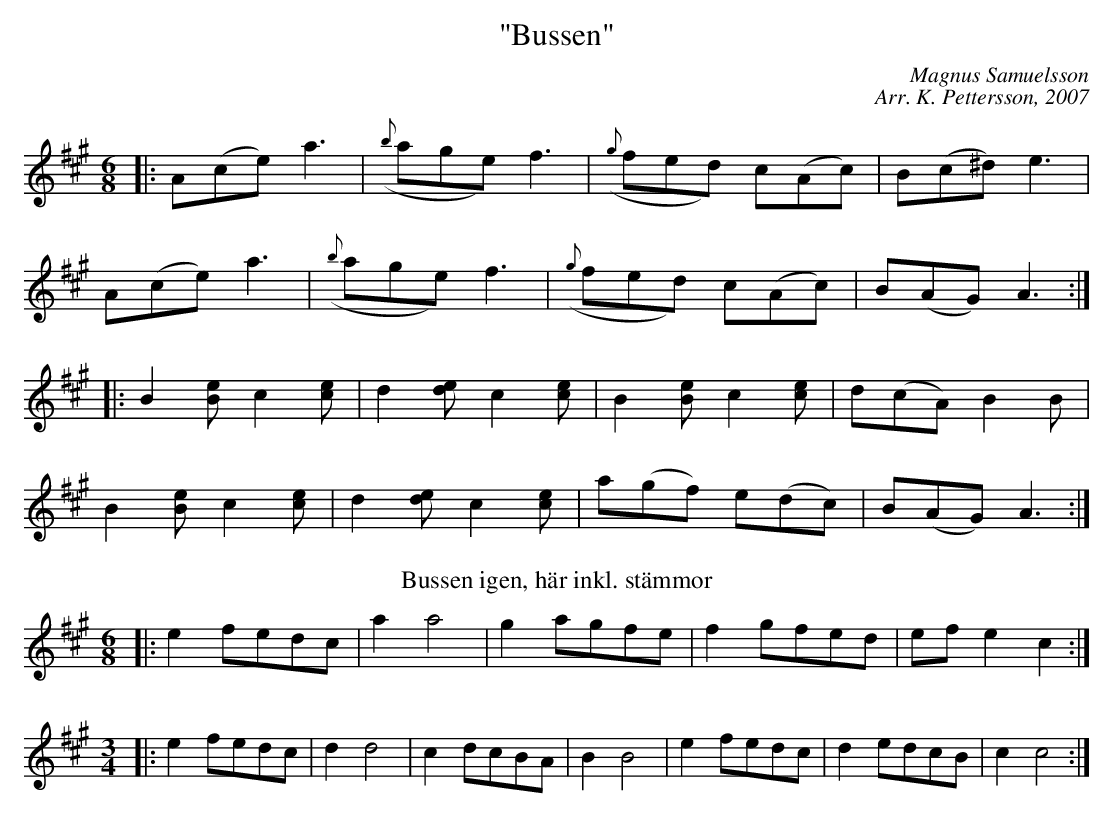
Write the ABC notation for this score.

X:1
T:"Bussen"
C:Magnus Samuelsson
C:Arr. K. Pettersson, 2007
M:6/8
L:1/8
K:A
|: A(ce) a3 | ({b}age) f3 | ({g}fed) c(Ac) | B(c^d) e3 |
 A(ce) a3 | ({b}age) f3 | ({g}fed) c(Ac) | B(AG) A3:|
|: B2[Be] c2[ce] | d2[de] c2[ce] | B2[Be] c2[ce] | d(cA) B2B |
 B2[Be] c2[ce] | d2[de] c2[ce] | a(gf) e(dc) | B(AG) A3 :|
T:Bussen igen, här inkl. stämmor
V:1
|:e2 fedc|a2a4|g2 agfe|f2 gfed|efe2c2:|
M:3/4
|:e2 fedc|d2d4|c2dcBA|B2B4|e2fedc|d2edcB|c2c4:|
V:2
|:C2A,4|F2fedc|e2c2A2|D2B2G2|c2C4:|
M:3/4
|:C2C4|G,2 GABG|A2^F4|G,2GFED|C2A,4|B,2G,4|C2C,4:|
